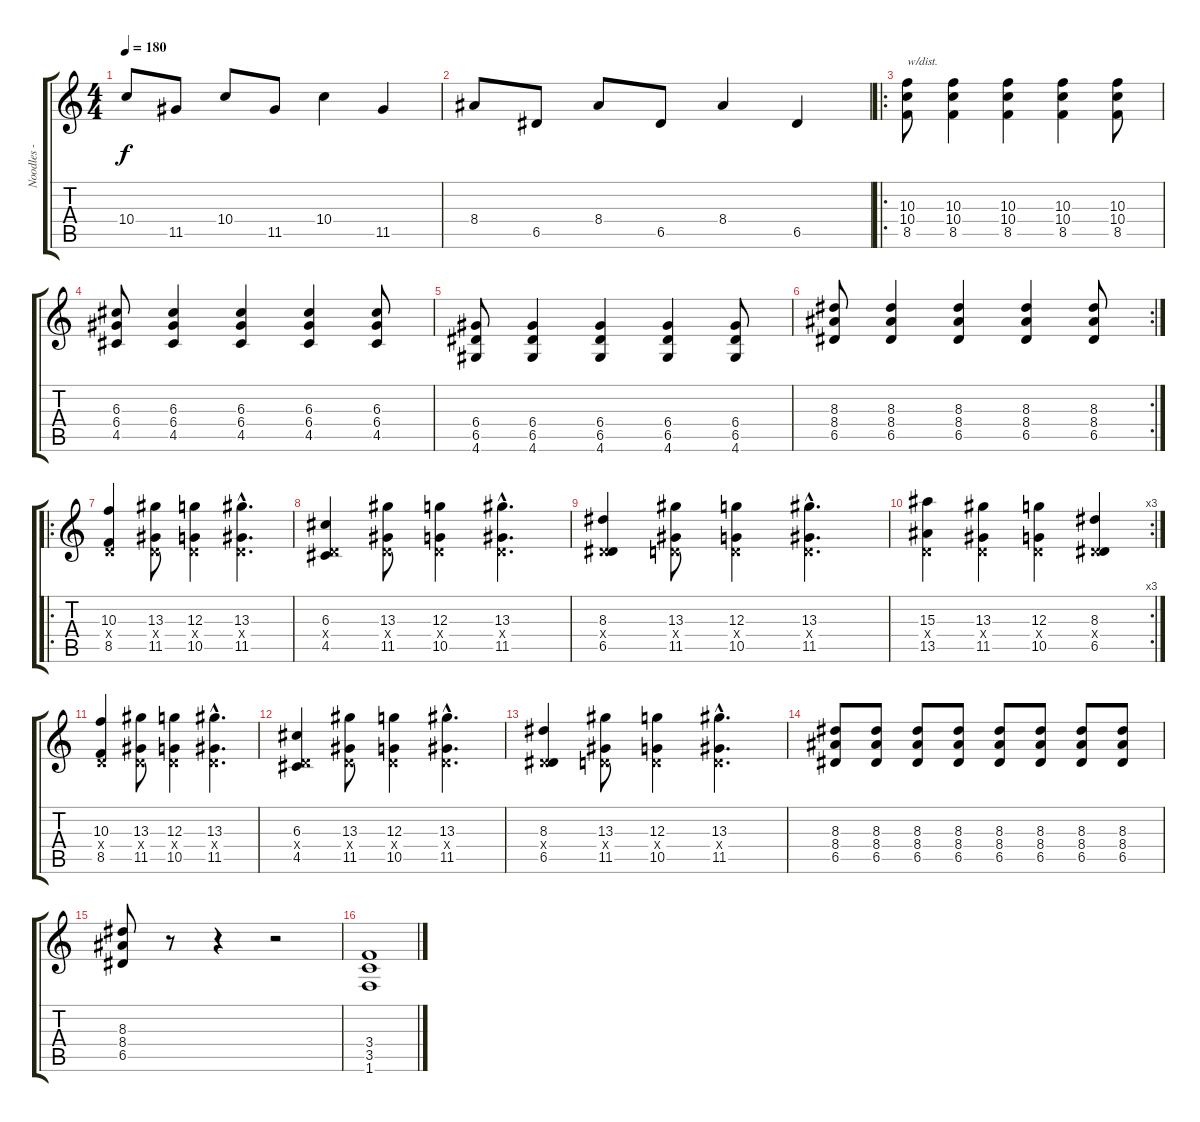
\track ("Noodles - Guitar" "Noodles - ") {instrument distortionguitar}
\staff {score tabs}
\tuning (E4 B3 G3 D3 A2 E2) {hide}
\ts (4 4)
\tempo 180
\clef g2
\ks c
10.4.8{dy f} 11.5.8 10.4.8 11.5.8 10.4.4 11.5.4 |
8.4.8 6.5.8 8.4.8 6.5.8 8.4.4 6.5.4 |
\ro
(10.3 10.4 8.5).8{txt "w/dist." instrument distortionguitar} (10.3 10.4 8.5).4 (10.3 10.4 8.5).4 (10.3 10.4 8.5).4 (10.3 10.4 8.5).8 |
(6.3 6.4 4.5).8 (6.3 6.4 4.5).4 (6.3 6.4 4.5).4 (6.3 6.4 4.5).4 (6.3 6.4 4.5).8 |
(6.4 6.5 4.6).8 (6.4 6.5 4.6).4 (6.4 6.5 4.6).4 (6.4 6.5 4.6).4 (6.4 6.5 4.6).8 |
\rc 2
(8.3 8.4 6.5).8 (8.3 8.4 6.5).4 (8.3 8.4 6.5).4 (8.3 8.4 6.5).4 (8.3 8.4 6.5).8 |
\ro
(10.3 0.4{x} 8.5).4 (13.3 0.4{x} 11.5).8 (12.3 0.4{x} 10.5).4 (13.3{hac} 0.4{hac x} 11.5{hac}).4{d} |
(6.3 0.4{x} 4.5).4 (13.3 0.4{x} 11.5).8 (12.3 0.4{x} 10.5).4 (13.3{hac} 0.4{hac x} 11.5{hac}).4{d} |
(8.3 0.4{x} 6.5).4 (13.3 0.4{x} 11.5).8 (12.3 0.4{x} 10.5).4 (13.3{hac} 0.4{hac x} 11.5{hac}).4{d} |
\rc 3
(15.3 0.4{x} 13.5).4 (13.3 0.4{x} 11.5).4 (12.3 0.4{x} 10.5).4 (8.3 0.4{x} 6.5).4 |
(10.3 0.4{x} 8.5).4 (13.3 0.4{x} 11.5).8 (12.3 0.4{x} 10.5).4 (13.3{hac} 0.4{hac x} 11.5{hac}).4{d} |
(6.3 0.4{x} 4.5).4 (13.3 0.4{x} 11.5).8 (12.3 0.4{x} 10.5).4 (13.3{hac} 0.4{hac x} 11.5{hac}).4{d} |
(8.3 0.4{x} 6.5).4 (13.3 0.4{x} 11.5).8 (12.3 0.4{x} 10.5).4 (13.3{hac} 0.4{hac x} 11.5{hac}).4{d} |
(8.3 8.4 6.5).8 (8.3 8.4 6.5).8 (8.3 8.4 6.5).8 (8.3 8.4 6.5).8 (8.3 8.4 6.5).8 (8.3 8.4 6.5).8 (8.3 8.4 6.5).8 (8.3 8.4 6.5).8 |
(8.3 8.4 6.5).8 r.8 r.4 r.2 |
(3.4 3.5 1.6).1
